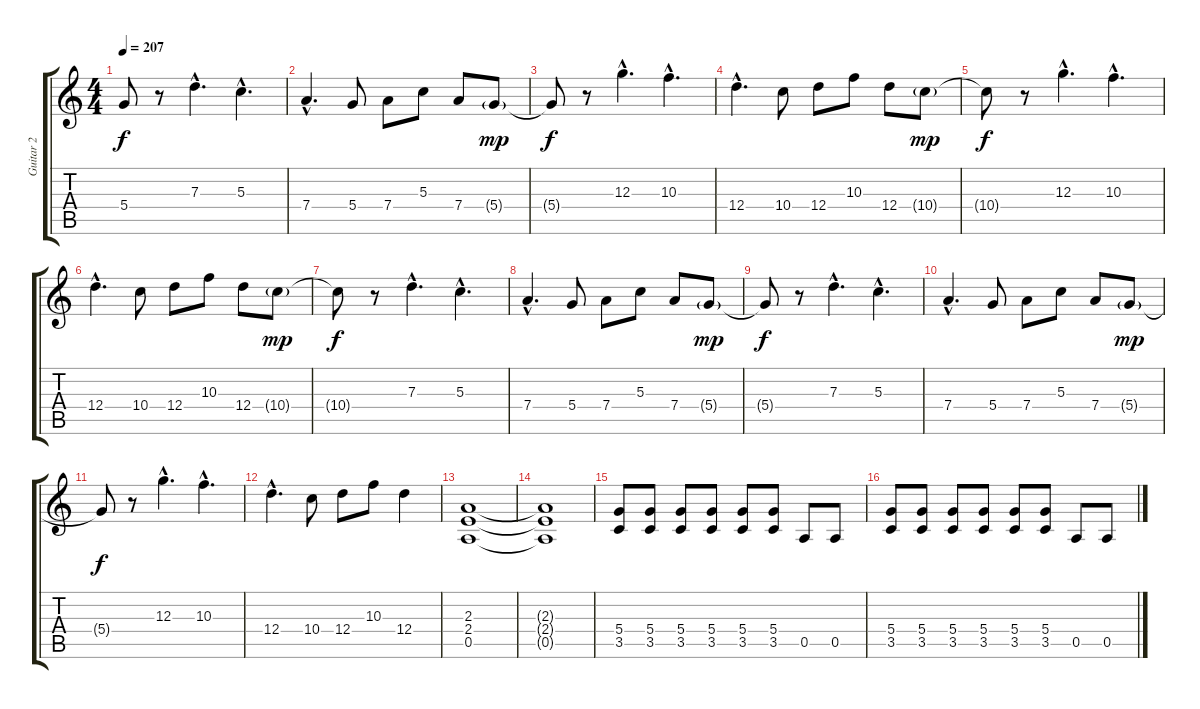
\track ("Guitar 2" "Guitar 2") {instrument overdrivenguitar}
\staff {score tabs}
\tuning (E4 B3 G3 D3 A2 E2) {hide}
\ts (4 4)
\tempo 207
\clef g2
\ks c
5.4{t}.8{dy f} r.8 7.3{hac}.4{d} 5.3{hac}.4{d} |
7.4{hac}.4{d} 5.4.8 7.4.8 5.3.8 7.4.8 5.4{g}.8{dy mp} |
5.4{t}.8{dy f} r.8 12.3{hac}.4{d} 10.3{hac}.4{d} |
12.4{hac}.4{d} 10.4.8 12.4.8 10.3.8 12.4.8 10.4{g}.8{dy mp} |
10.4{t}.8{dy f} r.8 12.3{hac}.4{d} 10.3{hac}.4{d} |
12.4{hac}.4{d} 10.4.8 12.4.8 10.3.8 12.4.8 10.4{g}.8{dy mp} |
10.4{t}.8{dy f} r.8 7.3{hac}.4{d} 5.3{hac}.4{d} |
7.4{hac}.4{d} 5.4.8 7.4.8 5.3.8 7.4.8 5.4{g}.8{dy mp} |
5.4{t}.8{dy f} r.8 7.3{hac}.4{d} 5.3{hac}.4{d} |
7.4{hac}.4{d} 5.4.8 7.4.8 5.3.8 7.4.8 5.4{g}.8{dy mp} |
5.4{t}.8{dy f} r.8 12.3{hac}.4{d} 10.3{hac}.4{d} |
12.4{hac}.4{d} 10.4.8 12.4.8 10.3.8 12.4.4 |
(2.3 2.4 0.5).1 |
(2.3{t} 2.4{t} 0.5{t}).1 |
(5.4 3.5).8 (5.4 3.5).8 (5.4 3.5).8 (5.4 3.5).8 (5.4 3.5).8 (5.4 3.5).8 0.5.8 0.5.8 |
(5.4 3.5).8 (5.4 3.5).8 (5.4 3.5).8 (5.4 3.5).8 (5.4 3.5).8 (5.4 3.5).8 0.5.8 0.5.8
